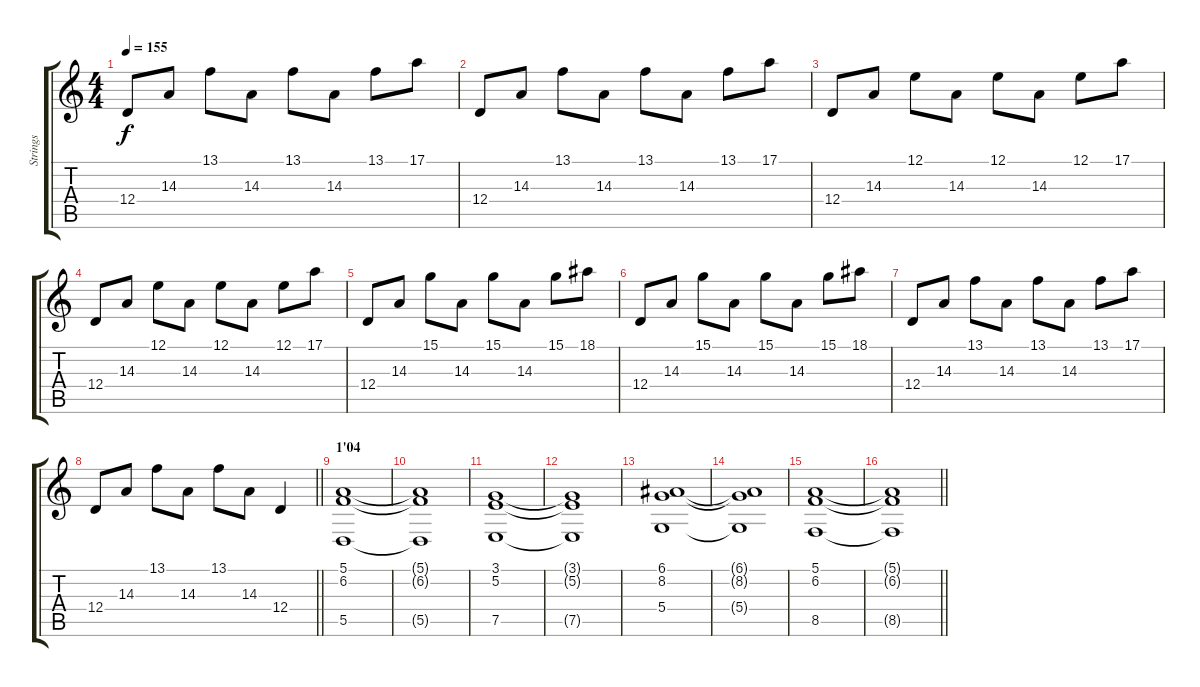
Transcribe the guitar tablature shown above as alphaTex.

\track ("Strings" "Strings") {instrument stringensemble1}
\staff {score tabs}
\tuning (E4 B3 G3 D3 A2 E2) {hide}
\ts (4 4)
\tempo 155
\clef g2
\ks c
12.4.8{dy f} 14.3.8 13.1.8 14.3.8 13.1.8 14.3.8 13.1.8 17.1.8 |
12.4.8 14.3.8 13.1.8 14.3.8 13.1.8 14.3.8 13.1.8 17.1.8 |
12.4.8 14.3.8 12.1.8 14.3.8 12.1.8 14.3.8 12.1.8 17.1.8 |
12.4.8 14.3.8 12.1.8 14.3.8 12.1.8 14.3.8 12.1.8 17.1.8 |
12.4.8 14.3.8 15.1.8 14.3.8 15.1.8 14.3.8 15.1.8 18.1.8 |
12.4.8 14.3.8 15.1.8 14.3.8 15.1.8 14.3.8 15.1.8 18.1.8 |
12.4.8 14.3.8 13.1.8 14.3.8 13.1.8 14.3.8 13.1.8 17.1.8 |
\barLineRight lightlight
12.4.8 14.3.8 13.1.8 14.3.8 13.1.8 14.3.8 12.4.4 |
\section ("" "1'04")
(5.1 6.2 5.5).1 |
(5.1{t} 6.2{t} 5.5{t}).1 |
(3.1 5.2 7.5).1 |
(3.1{t} 5.2{t} 7.5{t}).1 |
(6.1 8.2 5.4).1 |
(6.1{t} 8.2{t} 5.4{t}).1 |
(5.1 6.2 8.5).1 |
\barLineRight lightlight
(5.1{t} 6.2{t} 8.5{t}).1
